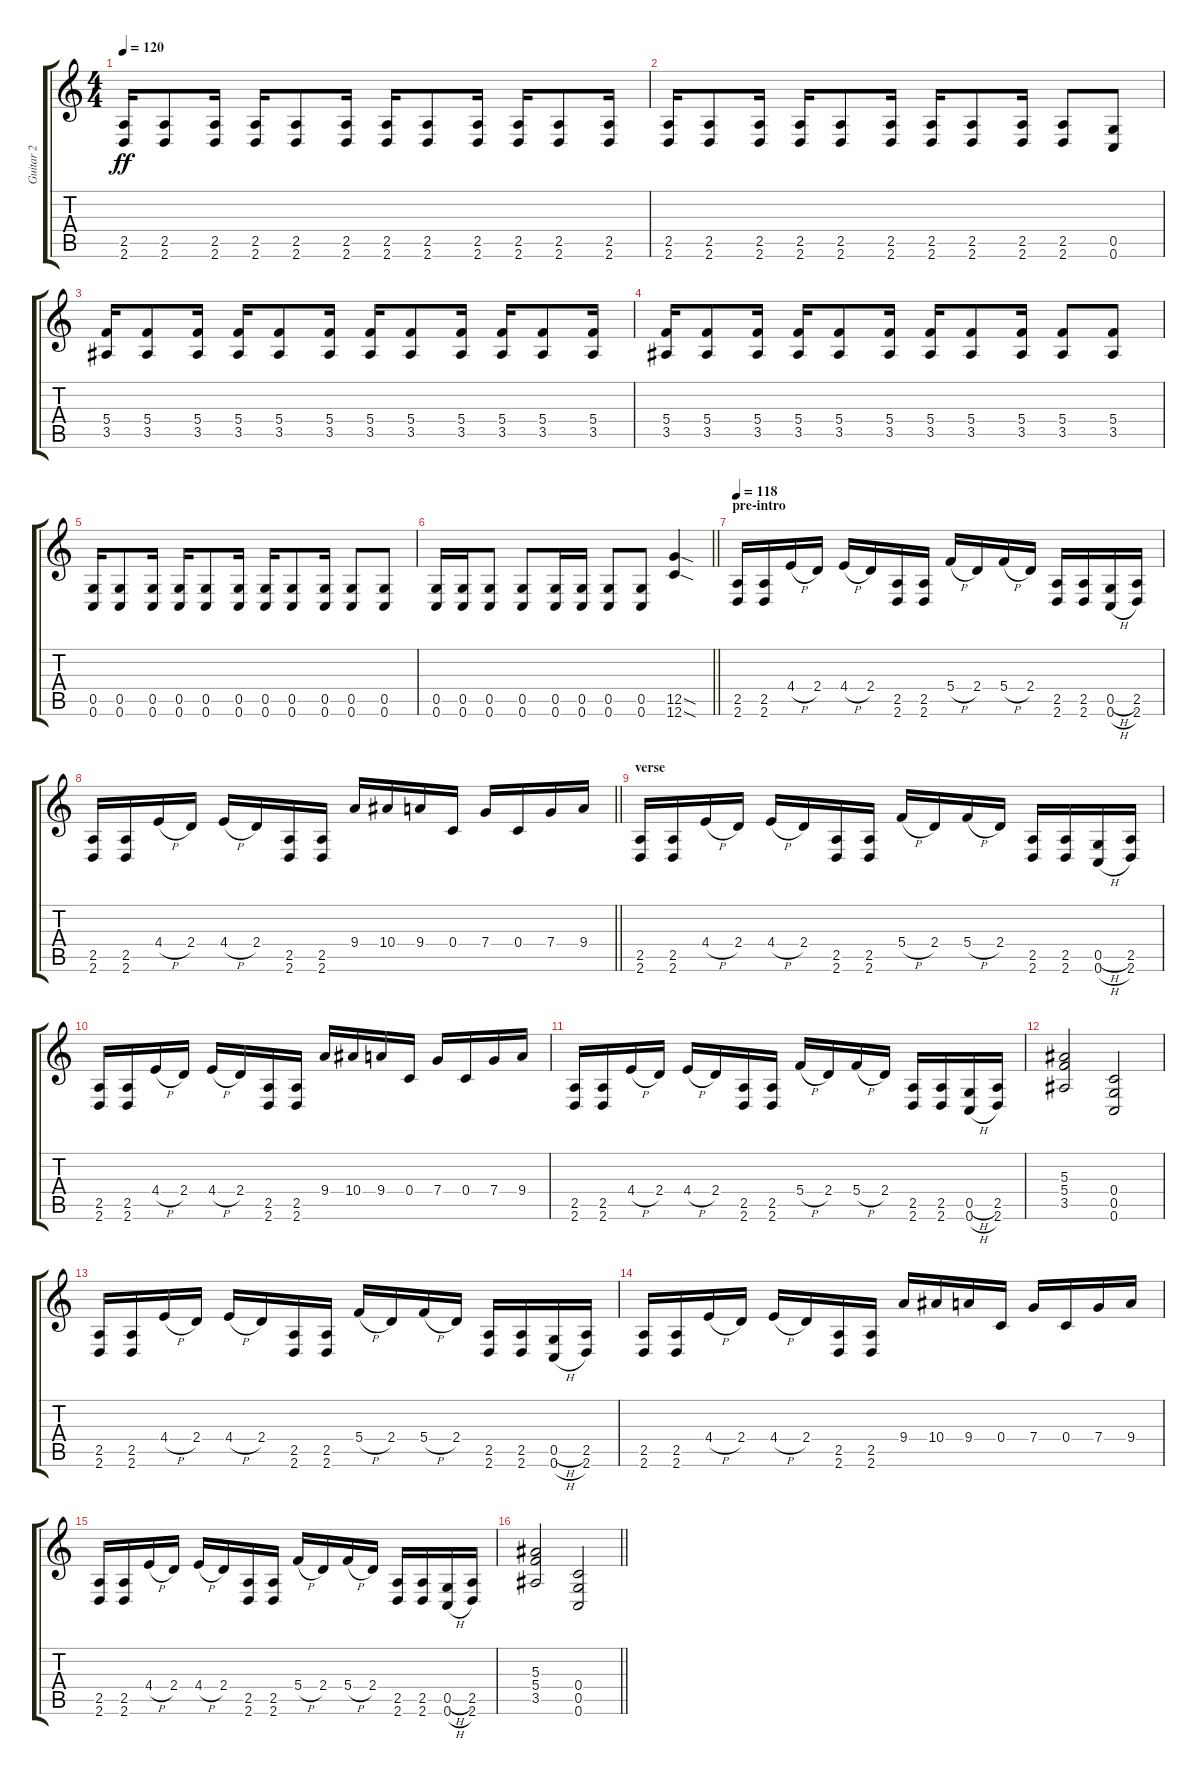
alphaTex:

\track ("Guitar 2" "Guitar 2") {instrument distortionguitar}
\staff {score tabs}
\tuning (D4 A3 F3 C3 G2 C2) {hide}
\ts (4 4)
\tempo 120
\clef g2
\ks c
(2.5 2.6).16{dy ff} (2.5 2.6).8 (2.5 2.6).16 (2.5 2.6).16 (2.5 2.6).8 (2.5 2.6).16 (2.5 2.6).16 (2.5 2.6).8 (2.5 2.6).16 (2.5 2.6).16 (2.5 2.6).8 (2.5 2.6).16 |
(2.5 2.6).16 (2.5 2.6).8 (2.5 2.6).16 (2.5 2.6).16 (2.5 2.6).8 (2.5 2.6).16 (2.5 2.6).16 (2.5 2.6).8 (2.5 2.6).16 (2.5 2.6).8 (0.5 0.6).8 |
(5.4 3.5).16 (5.4 3.5).8 (5.4 3.5).16 (5.4 3.5).16 (5.4 3.5).8 (5.4 3.5).16 (5.4 3.5).16 (5.4 3.5).8 (5.4 3.5).16 (5.4 3.5).16 (5.4 3.5).8 (5.4 3.5).16 |
(5.4 3.5).16 (5.4 3.5).8 (5.4 3.5).16 (5.4 3.5).16 (5.4 3.5).8 (5.4 3.5).16 (5.4 3.5).16 (5.4 3.5).8 (5.4 3.5).16 (5.4 3.5).8 (5.4 3.5).8 |
(0.5 0.6).16 (0.5 0.6).8 (0.5 0.6).16 (0.5 0.6).16 (0.5 0.6).8 (0.5 0.6).16 (0.5 0.6).16 (0.5 0.6).8 (0.5 0.6).16 (0.5 0.6).8 (0.5 0.6).8 |
\barLineRight lightlight
(0.5 0.6).16 (0.5 0.6).16 (0.5 0.6).8 (0.5 0.6).8 (0.5 0.6).16 (0.5 0.6).16 (0.5 0.6).8 (0.5 0.6).8 (12.5{sod} 12.6{sod}).4 |
\section ("" "pre-intro")
\tempo 118
(2.5 2.6).16 (2.5 2.6).16 4.4{h}.16 2.4.16 4.4{h}.16 2.4.16 (2.5 2.6).16 (2.5 2.6).16 5.4{h}.16 2.4.16 5.4{h}.16 2.4.16 (2.5 2.6).16 (2.5 2.6).16 (0.5{h} 0.6{h}).16 (2.5 2.6).16 |
\barLineRight lightlight
(2.5 2.6).16 (2.5 2.6).16 4.4{h}.16 2.4.16 4.4{h}.16 2.4.16 (2.5 2.6).16 (2.5 2.6).16 9.4.16 10.4.16 9.4.16 0.4.16 7.4.16 0.4.16 7.4.16 9.4.16 |
\section ("" "verse")
(2.5 2.6).16 (2.5 2.6).16 4.4{h}.16 2.4.16 4.4{h}.16 2.4.16 (2.5 2.6).16 (2.5 2.6).16 5.4{h}.16 2.4.16 5.4{h}.16 2.4.16 (2.5 2.6).16 (2.5 2.6).16 (0.5{h} 0.6{h}).16 (2.5 2.6).16 |
(2.5 2.6).16 (2.5 2.6).16 4.4{h}.16 2.4.16 4.4{h}.16 2.4.16 (2.5 2.6).16 (2.5 2.6).16 9.4.16 10.4.16 9.4.16 0.4.16 7.4.16 0.4.16 7.4.16 9.4.16 |
(2.5 2.6).16 (2.5 2.6).16 4.4{h}.16 2.4.16 4.4{h}.16 2.4.16 (2.5 2.6).16 (2.5 2.6).16 5.4{h}.16 2.4.16 5.4{h}.16 2.4.16 (2.5 2.6).16 (2.5 2.6).16 (0.5{h} 0.6{h}).16 (2.5 2.6).16 |
(5.3 5.4 3.5).2 (0.4 0.5 0.6).2 |
(2.5 2.6).16 (2.5 2.6).16 4.4{h}.16 2.4.16 4.4{h}.16 2.4.16 (2.5 2.6).16 (2.5 2.6).16 5.4{h}.16 2.4.16 5.4{h}.16 2.4.16 (2.5 2.6).16 (2.5 2.6).16 (0.5{h} 0.6{h}).16 (2.5 2.6).16 |
(2.5 2.6).16 (2.5 2.6).16 4.4{h}.16 2.4.16 4.4{h}.16 2.4.16 (2.5 2.6).16 (2.5 2.6).16 9.4.16 10.4.16 9.4.16 0.4.16 7.4.16 0.4.16 7.4.16 9.4.16 |
(2.5 2.6).16 (2.5 2.6).16 4.4{h}.16 2.4.16 4.4{h}.16 2.4.16 (2.5 2.6).16 (2.5 2.6).16 5.4{h}.16 2.4.16 5.4{h}.16 2.4.16 (2.5 2.6).16 (2.5 2.6).16 (0.5{h} 0.6{h}).16 (2.5 2.6).16 |
\barLineRight lightlight
(5.3 5.4 3.5).2 (0.4 0.5 0.6).2
